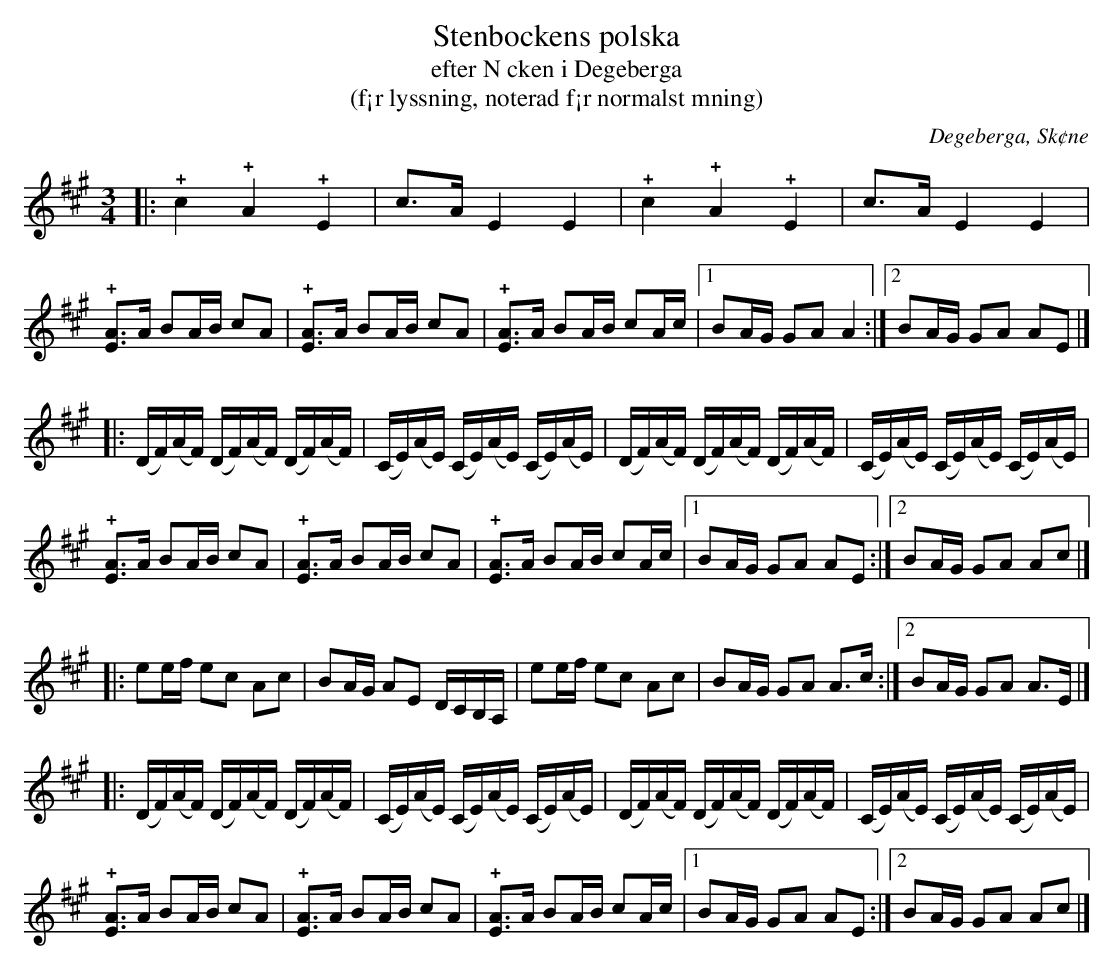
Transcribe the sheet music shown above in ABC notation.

X:1
T:Stenbockens polska
T:efter N cken i Degeberga
T:(f¡r lyssning, noterad f¡r normalst mning)
O:Degeberga, Sk¢ne
M:3/4
L:1/4
Q:100
K:A
[L:1/4]|: !+!c !+!A !+!E | c/>A/ E E | !+!c !+!A !+!E | c/>A/ E E |
[L:1/8] !+![EA]>A BA/B/ cA | !+![EA]>A BA/B/ cA | !+![EA]>A BA/B/ cA/c/ |1 BA/G/ GA A2 :|2 BA/G/ GA AE |]
[L:1/16]|: (DF)(AF) (DF)(AF) (DF)(AF) | (CE)(AE) (CE)(AE) (CE)(AE) | (DF)(AF) (DF)(AF) (DF)(AF) | (CE)(AE) (CE)(AE) (CE)(AE) |
[L:1/8] !+![EA]>A BA/B/ cA | !+![EA]>A BA/B/ cA | !+![EA]>A BA/B/ cA/c/ |1 BA/G/ GA AE :|2 BA/G/ GA Ac |]
[L:1/8] |: ee/f/ ec Ac | BA/G/ AE D/C/B,/A,/ | ee/f/ ec Ac | BA/G/ GA A>c :|2 BA/G/ GA A>E |]
[L:1/16]|: (DF)(AF) (DF)(AF) (DF)(AF) | (CE)(AE) (CE)(AE) (CE)(AE) | (DF)(AF) (DF)(AF) (DF)(AF) | (CE)(AE) (CE)(AE) (CE)(AE) |
[L:1/8] !+![EA]>A BA/B/ cA | !+![EA]>A BA/B/ cA | !+![EA]>A BA/B/ cA/c/ |1 BA/G/ GA AE :|2 BA/G/ GA Ac |]
